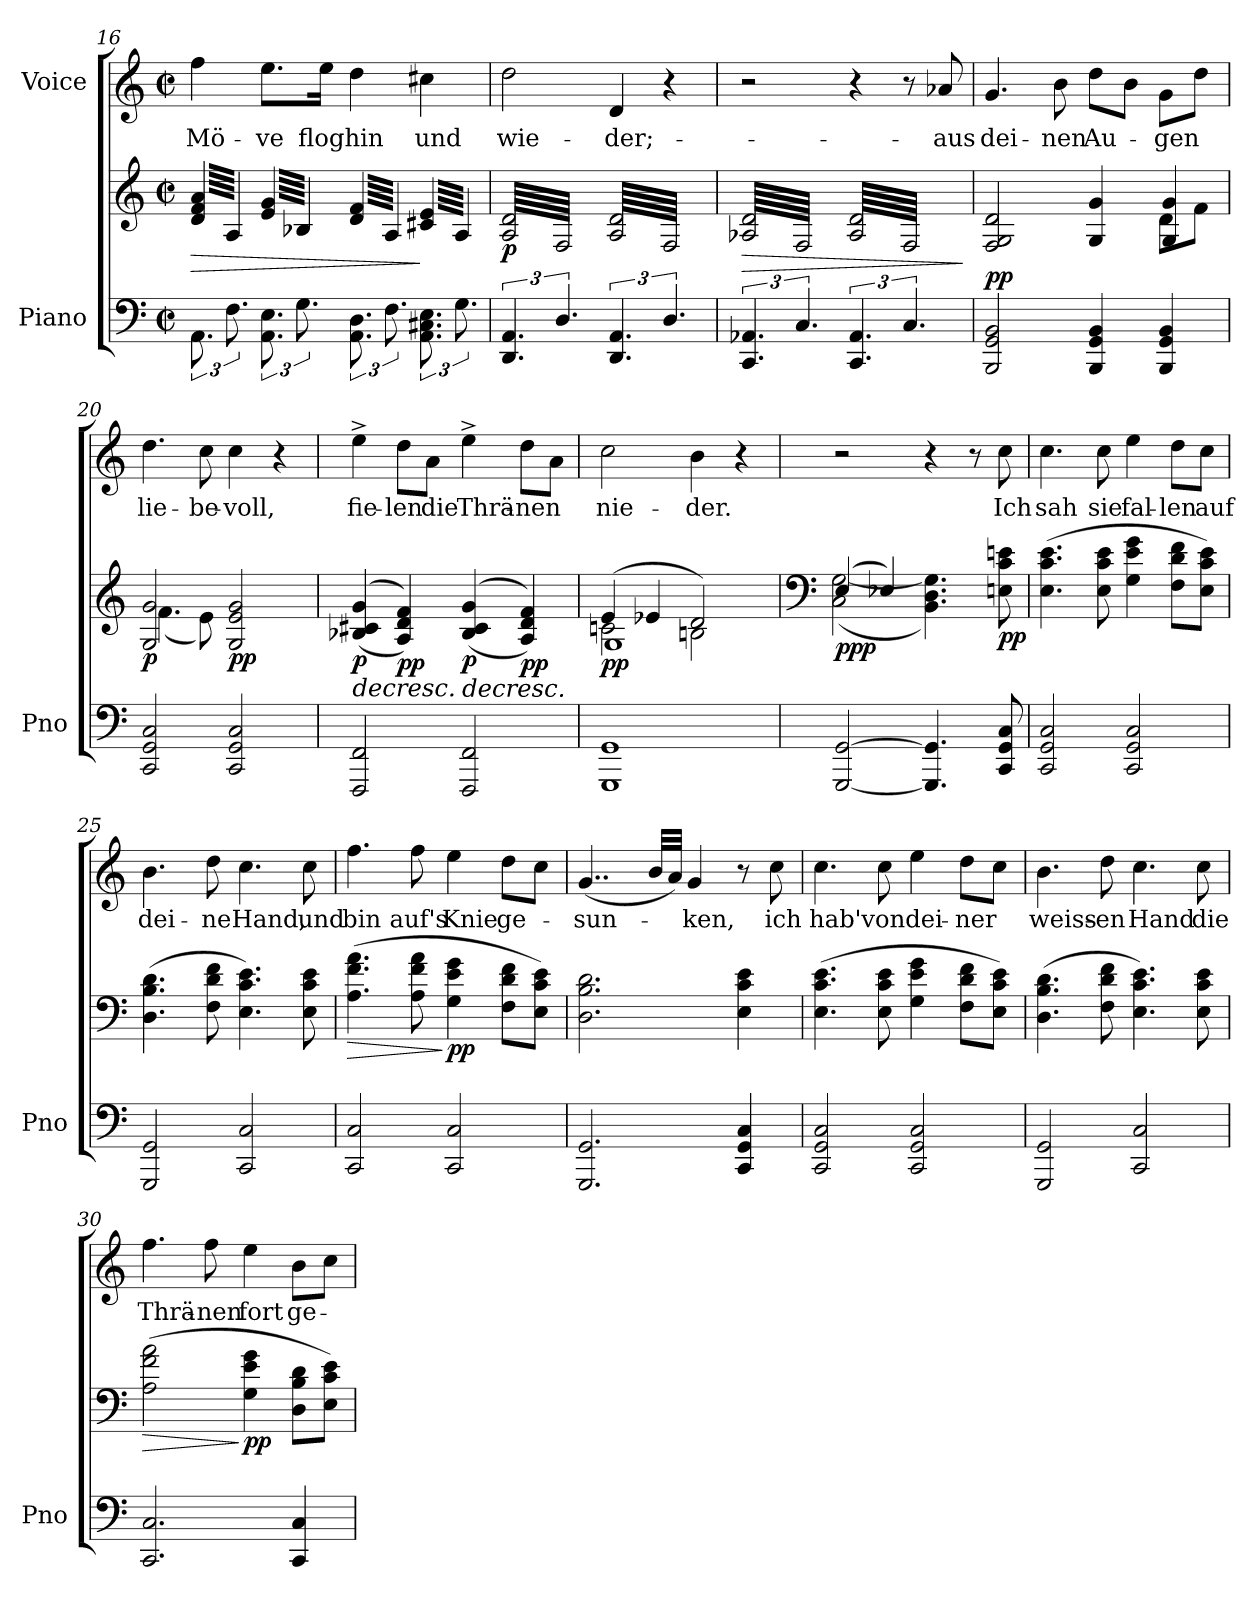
**kern	**kern	**dynam	**kern	**text
*part2	*part2	*part2	*part1	*part1
*staff3	*staff2	*staff2/3	*staff1	*staff1
*I"Piano	*	*	*I"Voice	*
*I'Pno	*	*	*	*
*clefF4	*clefG2	*	*clefG2	*
*k[]	*k[]	*	*k[]	*
*M2/2	*M2/2	*	*M2/2	*
*met(c|)	*met(c|)	*	*met(c|)	*
=16	=16	=16	=16	=16
!	!	!LO:HP:b	!	!LO:LY:b
*	*tremolo	*	*	*
12.AA\	64d/ 64f/ 64a/LLLL	>	4ff\	Mö-
.	64A/	.	.	.
.	64d/ 64f/ 64a/	.	.	.
.	64A/	.	.	.
.	64d/ 64f/ 64a/	.	.	.
.	64A/	.	.	.
.	64d/ 64f/ 64a/	.	.	.
.	64A/	.	.	.
12.F\	64d/ 64f/ 64a/	.	.	.
.	64A/	.	.	.
.	64d/ 64f/ 64a/	.	.	.
.	64A/	.	.	.
.	64d/ 64f/ 64a/	.	.	.
.	64A/	.	.	.
.	64d/ 64f/ 64a/	.	.	.
.	64A/JJJJ	.	.	.
!	!	!	!	!LO:LY:b
12.AA\ 12.E\	64e/ 64g/LLLL	.	8.ee\L	-ve
.	64B-X/	.	.	.
.	64e/ 64g/	.	.	.
.	64B-X/	.	.	.
.	64e/ 64g/	.	.	.
.	64B-X/	.	.	.
.	64e/ 64g/	.	.	.
.	64B-X/	.	.	.
12.G\	64e/ 64g/	.	.	.
.	64B-X/	.	.	.
.	64e/ 64g/	.	.	.
.	64B-X/	.	.	.
!	!	!	!	!LO:LY:b
.	64e/ 64g/	.	16ee\Jk	flog
.	64B-X/	.	.	.
.	64e/ 64g/	.	.	.
.	64B-X/JJJJ	.	.	.
!	!	!	!	!LO:LY:b
12.AA\ 12.D\	64d/ 64f/LLLL	.	4dd\	hin
.	64A/	.	.	.
.	64d/ 64f/	.	.	.
.	64A/	.	.	.
.	64d/ 64f/	.	.	.
.	64A/	.	.	.
.	64d/ 64f/	.	.	.
.	64A/	.	.	.
12.F\	64d/ 64f/	.	.	.
.	64A/	.	.	.
.	64d/ 64f/	.	.	.
.	64A/	.	.	.
.	64d/ 64f/	.	.	.
.	64A/	.	.	.
.	64d/ 64f/	.	.	.
.	64A/JJJJ	.	.	.
!	!	!	!	!LO:LY:b
12.AA\ 12.C#X\ 12.E\	64c#X/ 64e/LLLL	]	4cc#X\	und
.	64A/	.	.	.
.	64c#X/ 64e/	.	.	.
.	64A/	.	.	.
.	64c#X/ 64e/	.	.	.
.	64A/	.	.	.
.	64c#X/ 64e/	.	.	.
.	64A/	.	.	.
12.G\	64c#X/ 64e/	.	.	.
.	64A/	.	.	.
.	64c#X/ 64e/	.	.	.
.	64A/	.	.	.
.	64c#X/ 64e/	.	.	.
.	64A/	.	.	.
.	64c#X/ 64e/	.	.	.
.	64A/JJJJ	.	.	.
=17	=17	=17	=17	=17
!	!	!LO:DY:b	!	!LO:LY:b
6.DD/ 6.AA/	64A/ 64d/LLLL	p	2dd\	wie-
.	64F/	.	.	.
.	64A/ 64d/	.	.	.
.	64F/	.	.	.
.	64A/ 64d/	.	.	.
.	64F/	.	.	.
.	64A/ 64d/	.	.	.
.	64F/	.	.	.
.	64A/ 64d/	.	.	.
.	64F/	.	.	.
.	64A/ 64d/	.	.	.
.	64F/	.	.	.
.	64A/ 64d/	.	.	.
.	64F/	.	.	.
.	64A/ 64d/	.	.	.
.	64F/	.	.	.
6.D/	64A/ 64d/	.	.	.
.	64F/	.	.	.
.	64A/ 64d/	.	.	.
.	64F/	.	.	.
.	64A/ 64d/	.	.	.
.	64F/	.	.	.
.	64A/ 64d/	.	.	.
.	64F/	.	.	.
.	64A/ 64d/	.	.	.
.	64F/	.	.	.
.	64A/ 64d/	.	.	.
.	64F/	.	.	.
.	64A/ 64d/	.	.	.
.	64F/	.	.	.
.	64A/ 64d/	.	.	.
.	64F/JJJJ	.	.	.
!	!	!	!	!LO:LY:b
6.DD/ 6.AA/	64A/ 64d/LLLL	.	4d/	-der;-
.	64F/	.	.	.
.	64A/ 64d/	.	.	.
.	64F/	.	.	.
.	64A/ 64d/	.	.	.
.	64F/	.	.	.
.	64A/ 64d/	.	.	.
.	64F/	.	.	.
.	64A/ 64d/	.	.	.
.	64F/	.	.	.
.	64A/ 64d/	.	.	.
.	64F/	.	.	.
.	64A/ 64d/	.	.	.
.	64F/	.	.	.
.	64A/ 64d/	.	.	.
.	64F/	.	.	.
6.D/	64A/ 64d/	.	4r	.
.	64F/	.	.	.
.	64A/ 64d/	.	.	.
.	64F/	.	.	.
.	64A/ 64d/	.	.	.
.	64F/	.	.	.
.	64A/ 64d/	.	.	.
.	64F/	.	.	.
.	64A/ 64d/	.	.	.
.	64F/	.	.	.
.	64A/ 64d/	.	.	.
.	64F/	.	.	.
.	64A/ 64d/	.	.	.
.	64F/	.	.	.
.	64A/ 64d/	.	.	.
.	64F/JJJJ	.	.	.
=18	=18	=18	=18	=18
!	!	!LO:HP:b	!	!
6.CC/ 6.AA-X/	64A-X/ 64d/LLLL	>	2r	.
.	64F/	.	.	.
.	64A-X/ 64d/	.	.	.
.	64F/	.	.	.
.	64A-X/ 64d/	.	.	.
.	64F/	.	.	.
.	64A-X/ 64d/	.	.	.
.	64F/	.	.	.
.	64A-X/ 64d/	.	.	.
.	64F/	.	.	.
.	64A-X/ 64d/	.	.	.
.	64F/	.	.	.
.	64A-X/ 64d/	.	.	.
.	64F/	.	.	.
.	64A-X/ 64d/	.	.	.
.	64F/	.	.	.
6.C/	64A-X/ 64d/	.	.	.
.	64F/	.	.	.
.	64A-X/ 64d/	.	.	.
.	64F/	.	.	.
.	64A-X/ 64d/	.	.	.
.	64F/	.	.	.
.	64A-X/ 64d/	.	.	.
.	64F/	.	.	.
.	64A-X/ 64d/	.	.	.
.	64F/	.	.	.
.	64A-X/ 64d/	.	.	.
.	64F/	.	.	.
.	64A-X/ 64d/	.	.	.
.	64F/	.	.	.
.	64A-X/ 64d/	.	.	.
.	64F/JJJJ	.	.	.
6.CC/ 6.AA-/	64A-/ 64d/LLLL	.	4r	.
.	64F/	.	.	.
.	64A-/ 64d/	.	.	.
.	64F/	.	.	.
.	64A-/ 64d/	.	.	.
.	64F/	.	.	.
.	64A-/ 64d/	.	.	.
.	64F/	.	.	.
.	64A-/ 64d/	.	.	.
.	64F/	.	.	.
.	64A-/ 64d/	.	.	.
.	64F/	.	.	.
.	64A-/ 64d/	.	.	.
.	64F/	.	.	.
.	64A-/ 64d/	.	.	.
.	64F/	.	.	.
6.C/	64A-/ 64d/	.	8r	.
.	64F/	.	.	.
.	64A-/ 64d/	.	.	.
.	64F/	.	.	.
.	64A-/ 64d/	.	.	.
.	64F/	.	.	.
.	64A-/ 64d/	.	.	.
.	64F/	.	.	.
!	!	!	!	!LO:LY:b
.	64A-/ 64d/	.	8a-X/	-aus
.	64F/	.	.	.
.	64A-/ 64d/	.	.	.
.	64F/	.	.	.
.	64A-/ 64d/	.	.	.
.	64F/	.	.	.
.	64A-/ 64d/	.	.	.
.	64F/JJJJ	.	.	.
*	*Xtremolo	*	*	*
.	.	]	.	.
=19	=19	=19	=19	=19
*	*^	*	*	*
!	!	!	!LO:DY:a=2	!	!LO:LY:b
2BBB/ 2GG/ 2BB/	2.ryy	2F/ 2G/ 2d/	pp	4.g/	dei-
.	.	.	.	.	.
.	.	.	.	.	.
.	.	.	.	.	.
.	.	.	.	.	.
.	.	.	.	.	.
.	.	.	.	.	.
.	.	.	.	.	.
.	.	.	.	.	.
.	.	.	.	.	.
.	.	.	.	.	.
.	.	.	.	.	.
.	.	.	.	.	.
.	.	.	.	.	.
.	.	.	.	.	.
.	.	.	.	.	.
!	!	!	!	!	!LO:LY:b
.	.	.	.	8b\	-nen
!	!	!	!	!	!LO:LY:b
4BBB/ 4GG/ 4BB/	.	4G/ 4g/	.	8dd\L	Au-
.	.	.	.	8b\J	.
!	!	!	!	!	!LO:LY:b
4BBB/ 4GG/ 4BB/	8d\L	4G/ 4g/	.	8g\L	-gen
.	8f\J	.	.	8dd\J	.
!!LO:PB:g=z
=20	=20	=20	=20	=20	=20
!	!	!	!LO:DY:b	!	!LO:LY:b
2CC/ 2GG/ 2C/	2G/ 2g/	(<4.f\	p	4.dd\	lie-
!	!	!	!	!	!LO:LY:b
.	.	8e\)	.	8cc\	-be-
!	!	!	!LO:DY:b	!	!LO:LY:b
2CC/ 2GG/ 2C/	2G/ 2e/ 2g/	2rgyy	pp	4cc\	-voll,
.	.	.	.	4r	.
*	*v	*v	*	*	*
=21	=21	=21	=21	=21
!	!	!LO:HP:b	!	!LO:LY:b
!	!	!LO:DY:n=1:b	!	!
2FFF/ 2FF/	(<(>4B-X/ 4c#X/ 4g/	> p	4ee^\	fie-
!	!	!LO:DY:n=2:b	!	!LO:LY:b
.	4A/ 4d/ 4f/))	pp	8dd\L	-len
!	!	!	!	!LO:LY:b
.	.	.	8a\J	die
!	!	!LO:HP:n=1:b	!	!LO:LY:b
!	!	!LO:DY:n=3:b	!	!
2FFF/ 2FF/	(<(>4B-/ 4c#/ 4g/	] > p	4ee^\	Thrä-
!	!	!LO:DY:n=4:b	!	!LO:LY:b
.	4A/ 4d/ 4f/))	pp	8dd\L	-nen
.	.	.	8a\J	.
.	.	]	.	.
=22	=22	=22	=22	=22
*	*^	*	*	*
*	*	*^	*	*	*
!	!	!	!	!LO:DY:b	!	!LO:LY:b
1GGG 1GG	(>4e/	2cn\	1G	pp	2cc\	nie-
.	4e-X/	.	.	.	.	.
!	!	!	!	!	!	!LO:LY:b
.	2d/)	2Bn\	.	.	4b\	-der.
.	.	.	.	.	4r	.
*	*v	*v	*v	*	*	*
=23	=23	=23	=23	=23
*	*clefF4	*	*	*
*	*^	*	*	*
!	!	!	!LO:DY:b	!	!
[2GGG/ [2GG/	(>4E/	(<2C\ [2G\	ppp	2r	.
.	4E-X/)	.	.	.	.
4.GGG/] 4.GG/]	2rFyy	4.BB\ 4.D\ 4.G\])	.	4r	.
.	.	.	.	8r	.
!	!	!	!LO:DY:b	!	!LO:LY:b
8CC/ 8GG/ 8C/	.	8En\ 8c\ 8en\	pp	8cc\	Ich
=24	=24	=24	=24	=24	=24
!	!	!	!	!	!LO:LY:b
*	*v	*v	*	*	*
2CC/ 2GG/ 2C/	(>4.E\ 4.c\ 4.e\	.	4.cc\	sah
!	!	!	!	!LO:LY:b
.	8E\ 8c\ 8e\	.	8cc\	sie
!	!	!	!	!LO:LY:b
2CC/ 2GG/ 2C/	4G\ 4e\ 4g\	.	4ee\	fal-
!	!	!	!	!LO:LY:b
.	8F\ 8d\ 8f\L	.	8dd\L	-len
!	!	!	!	!LO:LY:b
.	8E\ 8c\ 8e\J)	.	8cc\J	auf
=25	=25	=25	=25	=25
!	!	!	!	!LO:LY:b
2GGG/ 2GG/	(>4.D\ 4.B\ 4.d\	.	4.b\	dei-
!	!	!	!	!LO:LY:b
.	8F\ 8d\ 8f\	.	8dd\	-ne
!	!	!	!	!LO:LY:b
2CC/ 2C/	4.E\ 4.c\ 4.e\)	.	4.cc\	Hand,
!	!	!	!	!LO:LY:b
.	8E\ 8c\ 8e\	.	8cc\	und
!!LO:LB:g=z
=26	=26	=26	=26	=26
!	!	!LO:HP:b	!	!LO:LY:b
2CC/ 2C/	(>4.A\ 4.f\ 4.a\	>	4.ff\	bin
!	!	!	!	!LO:LY:b
.	8A\ 8f\ 8a\	.	8ff\	auf's
!	!	!LO:DY:n=1:b	!	!LO:LY:b
2CC/ 2C/	4G\ 4e\ 4g\	] pp	4ee\	Knie
!	!	!	!	!LO:LY:b
.	8F\ 8d\ 8f\L	.	8dd\L	ge-
.	8E\ 8c\ 8e\J)	.	8cc\J	.
=27	=27	=27	=27	=27
!	!	!	!	!LO:LY:b
2.GGG/ 2.GG/	2.D\ 2.B\ 2.d\	.	(<4..g/	-sun-
.	.	.	32b/LLL	.
.	.	.	32a/JJJ)	.
!	!	!	!	!LO:LY:b
.	.	.	4g/	-ken,
4CC/ 4GG/ 4C/	4E\ 4c\ 4e\	.	8r	.
!	!	!	!	!LO:LY:b
.	.	.	8cc\	ich
=28	=28	=28	=28	=28
!	!	!	!	!LO:LY:b
2CC/ 2GG/ 2C/	(>4.E\ 4.c\ 4.e\	.	4.cc\	hab'
!	!	!	!	!LO:LY:b
.	8E\ 8c\ 8e\	.	8cc\	von
!	!	!	!	!LO:LY:b
2CC/ 2GG/ 2C/	4G\ 4e\ 4g\	.	4ee\	dei-
!	!	!	!	!LO:LY:b
.	8F\ 8d\ 8f\L	.	8dd\L	-ner
.	8E\ 8c\ 8e\J)	.	8cc\J	.
=29	=29	=29	=29	=29
!	!	!	!	!LO:LY:b
2GGG/ 2GG/	(>4.D\ 4.B\ 4.d\	.	4.b\	weiss-
!	!	!	!	!LO:LY:b
.	8F\ 8d\ 8f\	.	8dd\	-en
!	!	!	!	!LO:LY:b
2CC/ 2C/	4.E\ 4.c\ 4.e\)	.	4.cc\	Hand
!	!	!	!	!LO:LY:b
.	8E\ 8c\ 8e\	.	8cc\	die
=30	=30	=30	=30	=30
!	!	!LO:HP:b	!	!LO:LY:b
2.CC/ 2.C/	(>2A\ 2f\ 2a\	>	4.ff\	Thrä-
!	!	!	!	!LO:LY:b
.	.	.	8ff\	-nen
!	!	!LO:DY:n=1:b	!	!LO:LY:b
.	4G\ 4e\ 4g\	] pp	4ee\	fort
!	!	!	!	!LO:LY:b
4CC/ 4C/	8D\ 8B\ 8d\L	.	8b\L	ge-
.	8E\ 8c\ 8e\J)	.	8cc\J	.
=	=	=	=	=
*-	*-	*-	*-	*-
